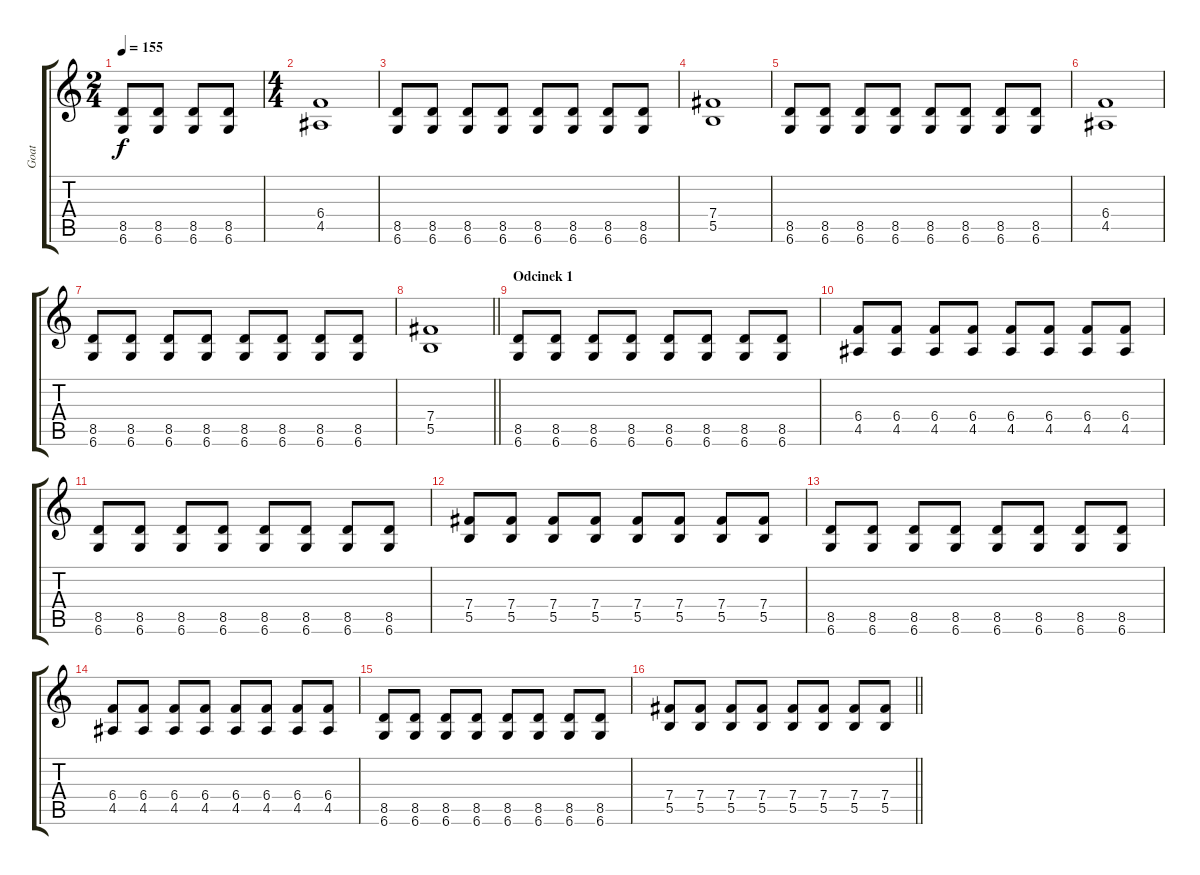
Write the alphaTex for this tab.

\track ("Goat" "Goat") {instrument distortionguitar}
\staff {score tabs}
\tuning (Db4 Ab3 E3 B2 Gb2 Db2) {hide}
\ts (2 4)
\tempo 155
\clef g2
\ks c
(8.5 6.6).8{dy f instrument distortionguitar} (8.5 6.6).8 (8.5 6.6).8 (8.5 6.6).8 |
\ts (4 4)
(6.4 4.5).1 |
(8.5 6.6).8 (8.5 6.6).8 (8.5 6.6).8 (8.5 6.6).8 (8.5 6.6).8 (8.5 6.6).8 (8.5 6.6).8 (8.5 6.6).8 |
(7.4 5.5).1 |
(8.5 6.6).8 (8.5 6.6).8 (8.5 6.6).8 (8.5 6.6).8 (8.5 6.6).8 (8.5 6.6).8 (8.5 6.6).8 (8.5 6.6).8 |
(6.4 4.5).1 |
(8.5 6.6).8 (8.5 6.6).8 (8.5 6.6).8 (8.5 6.6).8 (8.5 6.6).8 (8.5 6.6).8 (8.5 6.6).8 (8.5 6.6).8 |
\barLineRight lightlight
(7.4 5.5).1 |
\section ("" "Odcinek 1")
(8.5 6.6).8 (8.5 6.6).8 (8.5 6.6).8 (8.5 6.6).8 (8.5 6.6).8 (8.5 6.6).8 (8.5 6.6).8 (8.5 6.6).8 |
(6.4 4.5).8 (6.4 4.5).8 (6.4 4.5).8 (6.4 4.5).8 (6.4 4.5).8 (6.4 4.5).8 (6.4 4.5).8 (6.4 4.5).8 |
(8.5 6.6).8 (8.5 6.6).8 (8.5 6.6).8 (8.5 6.6).8 (8.5 6.6).8 (8.5 6.6).8 (8.5 6.6).8 (8.5 6.6).8 |
(7.4 5.5).8 (7.4 5.5).8 (7.4 5.5).8 (7.4 5.5).8 (7.4 5.5).8 (7.4 5.5).8 (7.4 5.5).8 (7.4 5.5).8 |
(8.5 6.6).8 (8.5 6.6).8 (8.5 6.6).8 (8.5 6.6).8 (8.5 6.6).8 (8.5 6.6).8 (8.5 6.6).8 (8.5 6.6).8 |
(6.4 4.5).8 (6.4 4.5).8 (6.4 4.5).8 (6.4 4.5).8 (6.4 4.5).8 (6.4 4.5).8 (6.4 4.5).8 (6.4 4.5).8 |
(8.5 6.6).8 (8.5 6.6).8 (8.5 6.6).8 (8.5 6.6).8 (8.5 6.6).8 (8.5 6.6).8 (8.5 6.6).8 (8.5 6.6).8 |
\barLineRight lightlight
(7.4 5.5).8 (7.4 5.5).8 (7.4 5.5).8 (7.4 5.5).8 (7.4 5.5).8 (7.4 5.5).8 (7.4 5.5).8 (7.4 5.5).8
